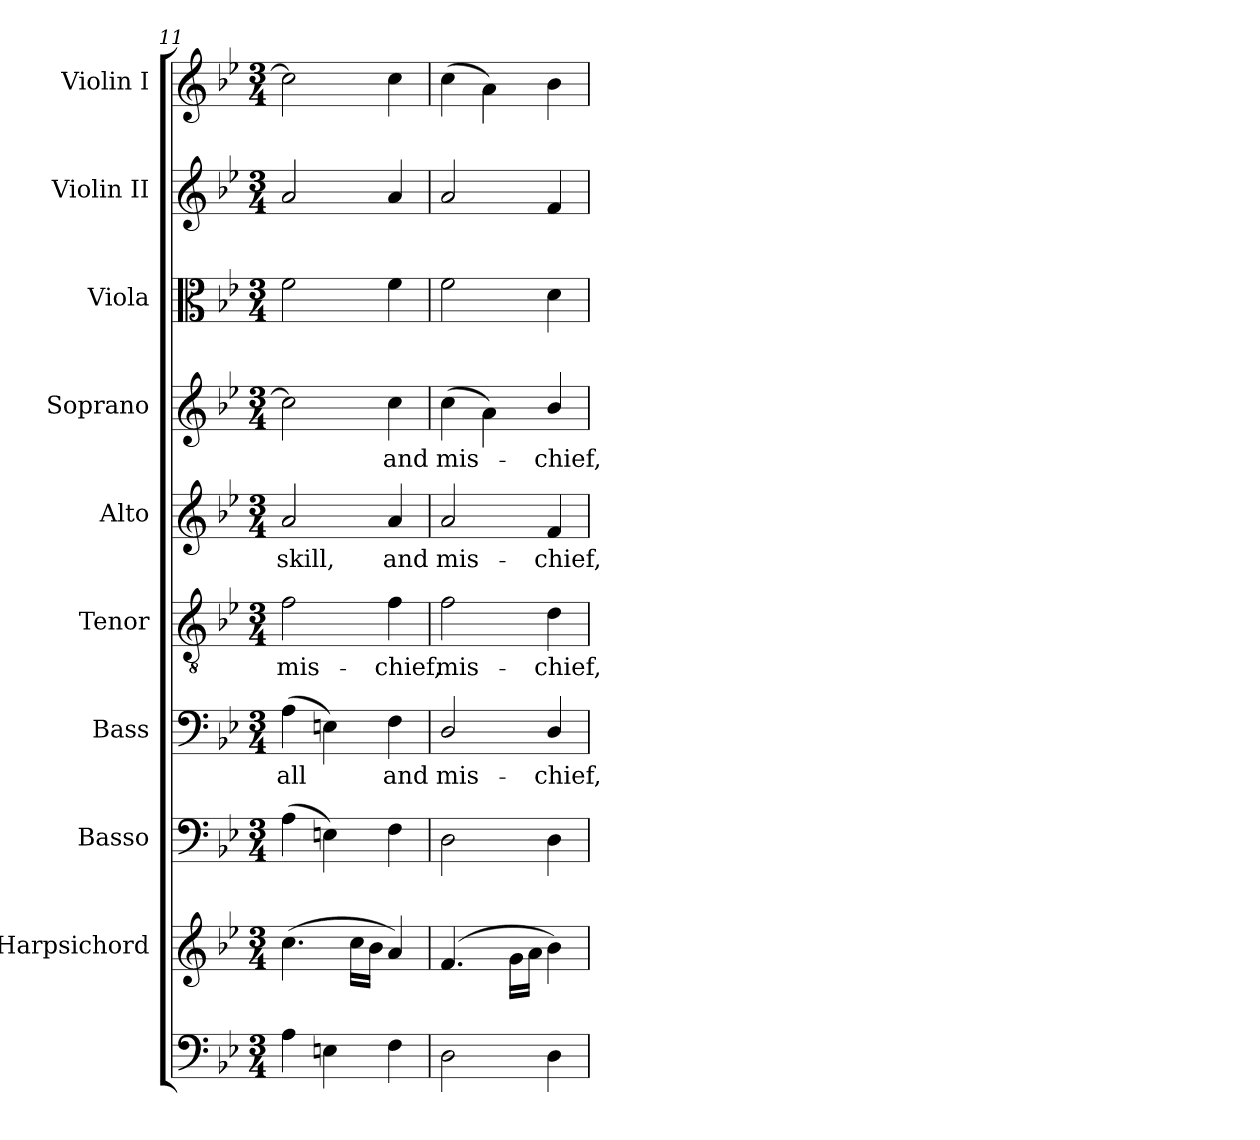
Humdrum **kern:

**kern	**kern	**kern	**kern	**text	**kern	**text	**kern	**text	**kern	**text	**kern	**kern	**kern
*part10	*part9	*part8	*part7	*part7	*part6	*part6	*part5	*part5	*part4	*part4	*part3	*part2	*part1
*staff10	*staff9	*staff8	*staff7	*staff7	*staff6	*staff6	*staff5	*staff5	*staff4	*staff4	*staff3	*staff2	*staff1
*	*I"Harpsichord	*I"Basso	*I"Bass	*	*I"Tenor	*	*I"Alto	*	*I"Soprano	*	*I"Viola	*I"Violin II	*I"Violin I
*	*	*	*I'B.	*	*I'T.	*	*I'A.	*	*I'S.	*	*I'Vla.	*I'Vln. II	*I'Vln. I
!!LO:PB:g=z
*clefF4	*clefG2	*clefF4	*clefF4	*	*clefGv2	*	*clefG2	*	*clefG2	*	*clefC3	*clefG2	*clefG2
*	*	*	*	*	*ITrd7c12	*	*	*	*	*	*	*	*
*k[b-e-]	*k[b-e-]	*k[b-e-]	*k[b-e-]	*	*k[b-e-]	*	*k[b-e-]	*	*k[b-e-]	*	*k[b-e-]	*k[b-e-]	*k[b-e-]
*g:	*g:	*g:	*g:	*	*g:	*	*g:	*	*g:	*	*g:	*g:	*g:
*M3/4	*M3/4	*M3/4	*M3/4	*	*M3/4	*	*M3/4	*	*M3/4	*	*M3/4	*M3/4	*M3/4
=11	=11	=11	=11	=11	=11	=11	=11	=11	=11	=11	=11	=11	=11
!	!	!	!	!LO:LY:b:color=#000000	!	!	!	!	!	!	!	!	!
!	!	!	!	!	!	!LO:LY:b:color=#000000	!	!	!	!	!	!	!
!	!	!	!	!	!	!	!	!LO:LY:b:color=#000000	!	!	!	!	!
4Ai\	(4.cci\	(4Ai\	(4Ai\	all	2Fi\	mis-	2ai/	skill,	2cci\]	.	2fi\	2ai/	2cci\]
4Eni\	.	4Eni\)	4Eni\)	.	.	.	.	.	.	.	.	.	.
.	16cci\LL	.	.	.	.	.	.	.	.	.	.	.	.
.	16b-i\JJ	.	.	.	.	.	.	.	.	.	.	.	.
!	!	!	!	!LO:LY:b:color=#000000	!	!	!	!	!	!	!	!	!
!	!	!	!	!	!	!LO:LY:b:color=#000000	!	!	!	!	!	!	!
!	!	!	!	!	!	!	!	!LO:LY:b:color=#000000	!	!	!	!	!
!	!	!	!	!	!	!	!	!	!	!LO:LY:b:color=#000000	!	!	!
4Fi\	4ai/)	4Fi\	4Fi\	and	4Fi\	-chief,	4ai/	and	4cci\	and	4fi\	4ai/	4cci\
=12	=12	=12	=12	=12	=12	=12	=12	=12	=12	=12	=12	=12	=12
!	!	!	!	!LO:LY:b:color=#000000	!	!	!	!	!	!	!	!	!
!	!	!	!	!	!	!LO:LY:b:color=#000000	!	!	!	!	!	!	!
!	!	!	!	!	!	!	!	!LO:LY:b:color=#000000	!	!	!	!	!
!	!	!	!	!	!	!	!	!	!	!LO:LY:b:color=#000000	!	!	!
2Di\	(4.fi/	2Di\	2Di/	mis-	2Fi\	mis-	2ai/	mis-	(4cci\	mis-	2fi\	2ai/	(4cci\
.	.	.	.	.	.	.	.	.	4ai\)	.	.	.	4ai\)
.	16gi\LL	.	.	.	.	.	.	.	.	.	.	.	.
.	16ai\JJ	.	.	.	.	.	.	.	.	.	.	.	.
!	!	!	!	!LO:LY:b:color=#000000	!	!	!	!	!	!	!	!	!
!	!	!	!	!	!	!LO:LY:b:color=#000000	!	!	!	!	!	!	!
!	!	!	!	!	!	!	!	!LO:LY:b:color=#000000	!	!	!	!	!
!	!	!	!	!	!	!	!	!	!	!LO:LY:b:color=#000000	!	!	!
4Di\	4b-i\)	4Di\	4Di/	-chief,	4Di\	-chief,	4fi/	-chief,	4b-i/	-chief,	4di\	4fi/	4b-i\
=	=	=	=	=	=	=	=	=	=	=	=	=	=
*-	*-	*-	*-	*-	*-	*-	*-	*-	*-	*-	*-	*-	*-
